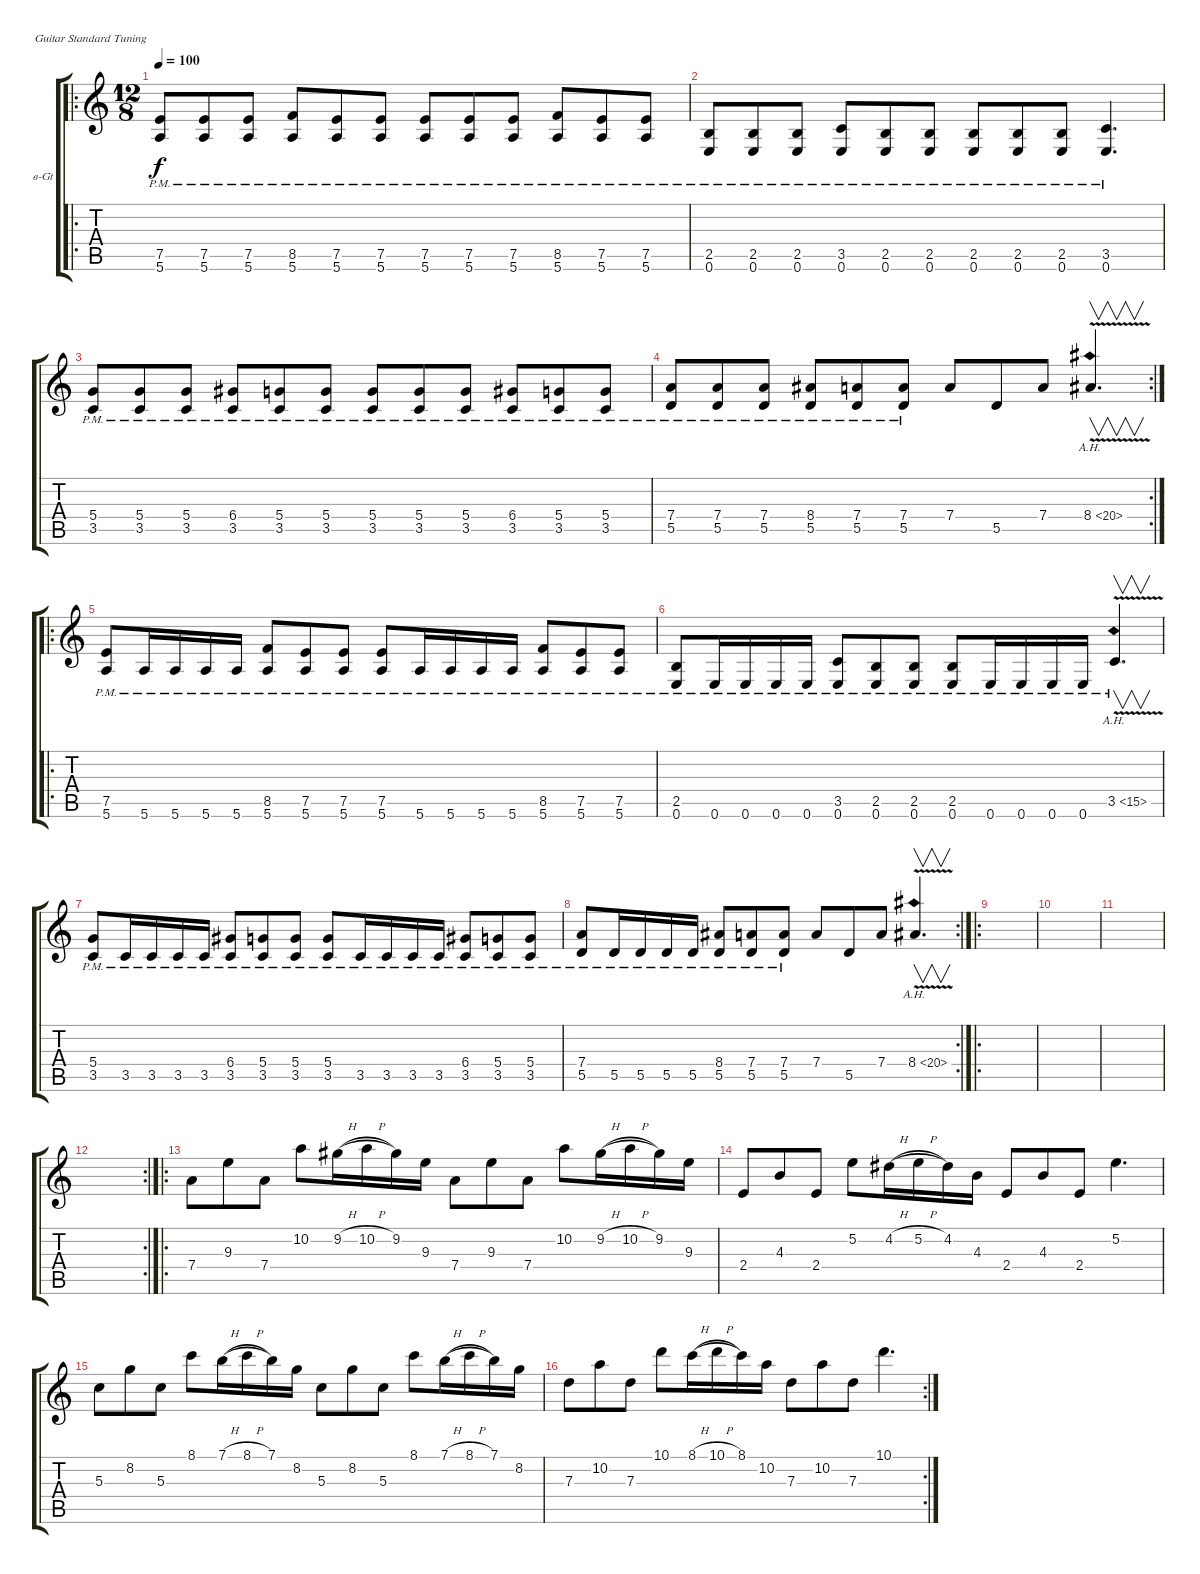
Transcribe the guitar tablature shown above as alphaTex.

\bracketExtendMode groupsimilarinstruments
\firstSystemTrackNameOrientation horizontal
\otherSystemsTrackNameOrientation horizontal
\track ("Вульф " "в-Gt") {instrument distortionguitar}
\staff {score tabs}
\tuning (E4 B3 G3 D3 A2 E2)
\ro
\ts (12 8)
\tempo 100
\clef g2
\ks c
(7.5{pm} 5.6{pm}).8{dy f} (7.5{pm} 5.6{pm}).8 (7.5{pm} 5.6{pm}).8 (8.5{pm} 5.6{pm}).8 (7.5{pm} 5.6{pm}).8 (7.5{pm} 5.6{pm}).8 (7.5{pm} 5.6{pm}).8 (7.5{pm} 5.6{pm}).8 (7.5{pm} 5.6{pm}).8 (8.5{pm} 5.6{pm}).8 (7.5{pm} 5.6{pm}).8 (7.5{pm} 5.6{pm}).8 |
(0.6{pm} 2.5{pm}).8 (0.6{pm} 2.5{pm}).8 (0.6{pm} 2.5{pm}).8 (3.5{pm} 0.6{pm}).8 (0.6{pm} 2.5{pm}).8 (0.6{pm} 2.5{pm}).8 (0.6{pm} 2.5{pm}).8 (0.6{pm} 2.5{pm}).8 (0.6{pm} 2.5{pm}).8 (3.5{pm} 0.6{pm}).4{d} |
(3.5{pm} 5.4{pm}).8 (3.5{pm} 5.4{pm}).8 (3.5{pm} 5.4{pm}).8 (3.5{pm} 6.4{pm}).8 (3.5{pm} 5.4{pm}).8 (3.5{pm} 5.4{pm}).8 (3.5{pm} 5.4{pm}).8 (3.5{pm} 5.4{pm}).8 (3.5{pm} 5.4{pm}).8 (3.5{pm} 6.4{pm}).8 (3.5{pm} 5.4{pm}).8 (3.5{pm} 5.4{pm}).8 |
\rc 2
(7.4{pm} 5.5{pm}).8 (7.4{pm} 5.5{pm}).8 (7.4{pm} 5.5{pm}).8 (8.4{pm} 5.5{pm}).8 (7.4{pm} 5.5{pm}).8 (7.4{pm} 5.5{pm}).8 7.4.8 5.5.8 7.4.8 8.4{ah 12 v}.4{v d} |
\ro
(7.5{pm} 5.6{pm}).8 5.6{pm}.16 5.6{pm}.16 5.6{pm}.16 5.6{pm}.16 (8.5{pm} 5.6{pm}).8 (7.5{pm} 5.6{pm}).8 (7.5{pm} 5.6{pm}).8 (7.5{pm} 5.6{pm}).8 5.6{pm}.16 5.6{pm}.16 5.6{pm}.16 5.6{pm}.16 (8.5{pm} 5.6{pm}).8 (7.5{pm} 5.6{pm}).8 (7.5{pm} 5.6{pm}).8 |
(0.6{pm} 2.5{pm}).8 0.6{pm}.16 0.6{pm}.16 0.6{pm}.16 0.6{pm}.16 (3.5{pm} 0.6{pm}).8 (0.6{pm} 2.5{pm}).8 (0.6{pm} 2.5{pm}).8 (0.6{pm} 2.5{pm}).8 0.6{pm}.16 0.6{pm}.16 0.6{pm}.16 0.6{pm}.16 3.5{ah 12 v pm}.4{v d} |
(3.5{pm} 5.4{pm}).8 3.5{pm}.16 3.5{pm}.16 3.5{pm}.16 3.5{pm}.16 (3.5{pm} 6.4{pm}).8 (3.5{pm} 5.4{pm}).8 (3.5{pm} 5.4{pm}).8 (3.5{pm} 5.4{pm}).8 3.5{pm}.16 3.5{pm}.16 3.5{pm}.16 3.5{pm}.16 (3.5{pm} 6.4{pm}).8 (3.5{pm} 5.4{pm}).8 (3.5{pm} 5.4{pm}).8 |
\rc 2
(7.4{pm} 5.5{pm}).8 5.5{pm}.16 5.5{pm}.16 5.5{pm}.16 5.5{pm}.16 (8.4{pm} 5.5{pm}).8 (7.4{pm} 5.5{pm}).8 (7.4{pm} 5.5{pm}).8 7.4.8 5.5.8 7.4.8 8.4{ah 12 v}.4{v d} |
\ro
|
|
|
\rc 2
|
\ro
7.4.8 9.3.8 7.4.8 10.2.8 9.2{h}.16{legatoorigin} 10.2{h}.16{legatoorigin} 9.2.16 9.3.16 7.4.8 9.3.8 7.4.8 10.2.8 9.2{h}.16{legatoorigin} 10.2{h}.16{legatoorigin} 9.2.16 9.3.16 |
2.4.8 4.3.8 2.4.8 5.2.8 4.2{h}.16{legatoorigin} 5.2{h}.16{legatoorigin} 4.2.16 4.3.16 2.4.8 4.3.8 2.4.8 5.2.4{d} |
5.3.8 8.2.8 5.3.8 8.1.8 7.1{h}.16{legatoorigin} 8.1{h}.16{legatoorigin} 7.1.16 8.2.16 5.3.8 8.2.8 5.3.8 8.1.8 7.1{h}.16{legatoorigin} 8.1{h}.16{legatoorigin} 7.1.16 8.2.16 |
\rc 2
7.3.8 10.2.8 7.3.8 10.1.8 8.1{h}.16{legatoorigin} 10.1{h}.16{legatoorigin} 8.1.16 10.2.16 7.3.8 10.2.8 7.3.8 10.1.4{d}
